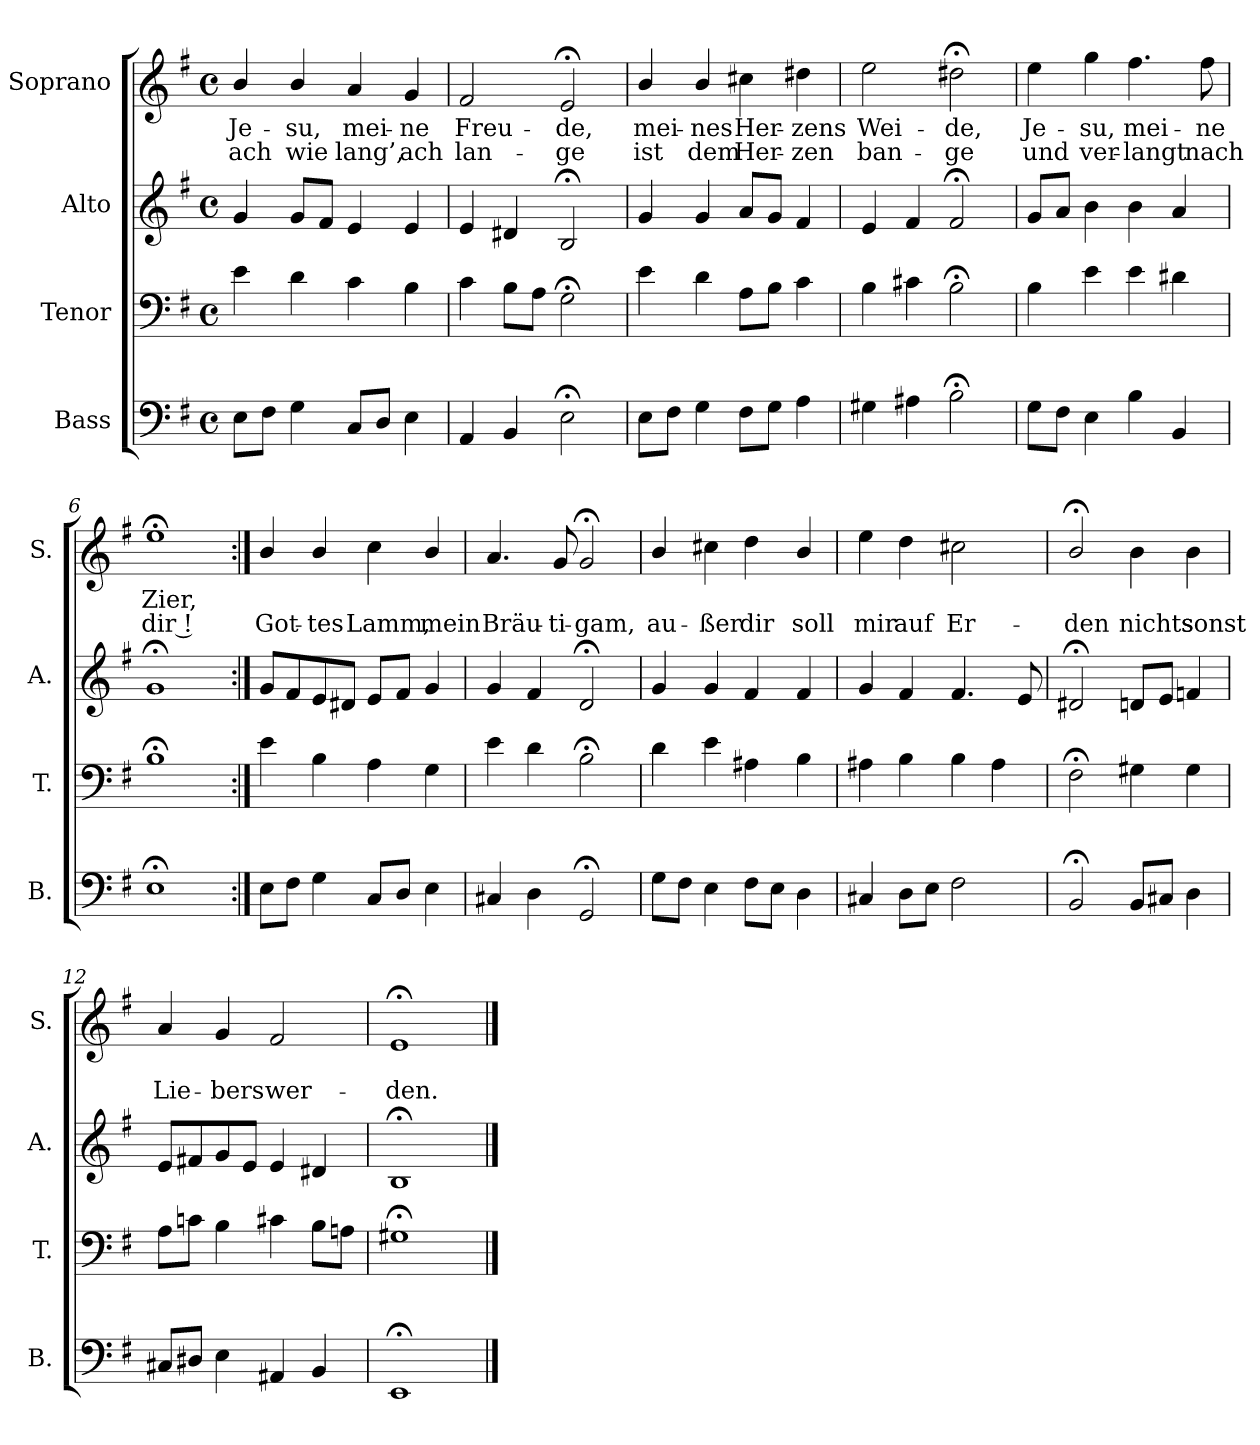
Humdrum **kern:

**kern	**kern	**kern	**kern	**text	**text
*part4	*part3	*part2	*part1	*part1	*part1
*staff4	*staff3	*staff2	*staff1	*staff1	*staff1
*I"Bass	*I"Tenor	*I"Alto	*I"Soprano	*	*
*I'B.	*I'T.	*I'A.	*I'S.	*	*
*clefF4	*clefF4	*clefG2	*clefG2	*	*
*k[f#]	*k[f#]	*k[f#]	*k[f#]	*	*
*e:	*e:	*e:	*e:	*	*
*M4/4	*M4/4	*M4/4	*M4/4	*	*
*met(c)	*met(c)	*met(c)	*met(c)	*	*
=1	=1	=1	=1	=1	=1
8E\L	4e\	4g/	4b/	Je-	ach
8F#\J	.	.	.	.	.
4G\	4d\	8g/L	4b/	-su,	wie
.	.	8f#/J	.	.	.
8C/L	4c\	4e/	4a/	mei-	lang’,
8D/J	.	.	.	.	.
4E\	4B\	4e/	4g/	-ne	ach
=2	=2	=2	=2	=2	=2
4AA/	4c\	4e/	2f#/	Freu-	lan-
4BB/	8B\L	4d#X/	.	.	.
.	8A\J	.	.	.	.
2E;<\	2G;<\	2B;</	2e;</	-de,	-ge
=3	=3	=3	=3	=3	=3
8E\L	4e\	4g/	4b/	mei-	ist
8F#\J	.	.	.	.	.
4G\	4d\	4g/	4b/	-nes	dem
8F#\L	8A\L	8a/L	4cc#X\	Her-	Her-
8G\J	8B\J	8g/J	.	.	.
4A\	4c\	4f#/	4dd#X\	-zens	-zen
=4	=4	=4	=4	=4	=4
4G#X\	4B\	4e/	2ee\	Wei-	ban-
4A#X\	4c#X\	4f#/	.	.	.
2B;<\	2B;<\	2f#;</	2dd#X;<\	-de,	-ge
!!LO:LB:g=z
=5	=5	=5	=5	=5	=5
8G\L	4B\	8g/L	4ee\	Je-	und
8F#\J	.	8a/J	.	.	.
4E\	4e\	4b\	4gg\	-su,	ver-
4B\	4e\	4b\	4.ff#\	mei-	-langt
4BB/	4d#X\	4a/	.	.	.
.	.	.	8ff#\	-ne	nach
=6	=6	=6	=6	=6	=6
1E;<	1B;<	1g;<	1ee;<	Zier,	dir !
=7:|!	=7:|!	=7:|!	=7:|!	=7:|!	=7:|!
8E\L	4e\	8g/L	4b/	.	Got-
8F#\J	.	8f#/	.	.	.
4G\	4B\	8e/	4b/	.	-tes
.	.	8d#X/J	.	.	.
8C/L	4A\	8e/L	4cc\	.	Lamm,
8D/J	.	8f#/J	.	.	.
4E\	4G\	4g/	4b/	.	mein
=8	=8	=8	=8	=8	=8
4C#X/	4e\	4g/	4.a/	.	Bräu-
4D\	4d\	4f#/	.	.	.
.	.	.	8g/	.	-ti-
2GG;</	2B;<\	2d;</	2g;</	.	-gam,
!!LO:PB:g=z
=9	=9	=9	=9	=9	=9
8G\L	4d\	4g/	4b/	.	au-
8F#\J	.	.	.	.	.
4E\	4e\	4g/	4cc#X\	.	-ßer
8F#\L	4A#X\	4f#/	4dd\	.	dir
8E\J	.	.	.	.	.
4D\	4B\	4f#/	4b/	.	soll
=10	=10	=10	=10	=10	=10
4C#X/	4A#X\	4g/	4ee\	.	mir
8D\L	4B\	4f#/	4dd\	.	auf
8E\J	.	.	.	.	.
2F#\	4B\	4.f#/	2cc#X\	.	Er-
.	4A#\	.	.	.	.
.	.	8e/	.	.	.
=11	=11	=11	=11	=11	=11
2BB;</	2F#;<\	2d#X;</	2b;</	.	-den
8BB/L	4G#X\	8dn/L	4b\	.	nichts
8C#X/J	.	8e/J	.	.	.
4D\	4G#\	4fn/	4b\	.	sonst
=12	=12	=12	=12	=12	=12
8C#X/L	8A\L	8e/L	4a/	.	Lie-
8D#X/J	8cn\J	8f#X/	.	.	.
4E\	4B\	8g/	4g/	.	-bers
.	.	8e/J	.	.	.
4AA#X/	4c#X\	4e/	2f#/	.	wer-
4BB/	8B\L	4d#X/	.	.	.
.	8An\J	.	.	.	.
=13	=13	=13	=13	=13	=13
1EE;<	1G#X;<	1B;<	1e;<	.	-den.
==	==	==	==	==	==
*-	*-	*-	*-	*-	*-
